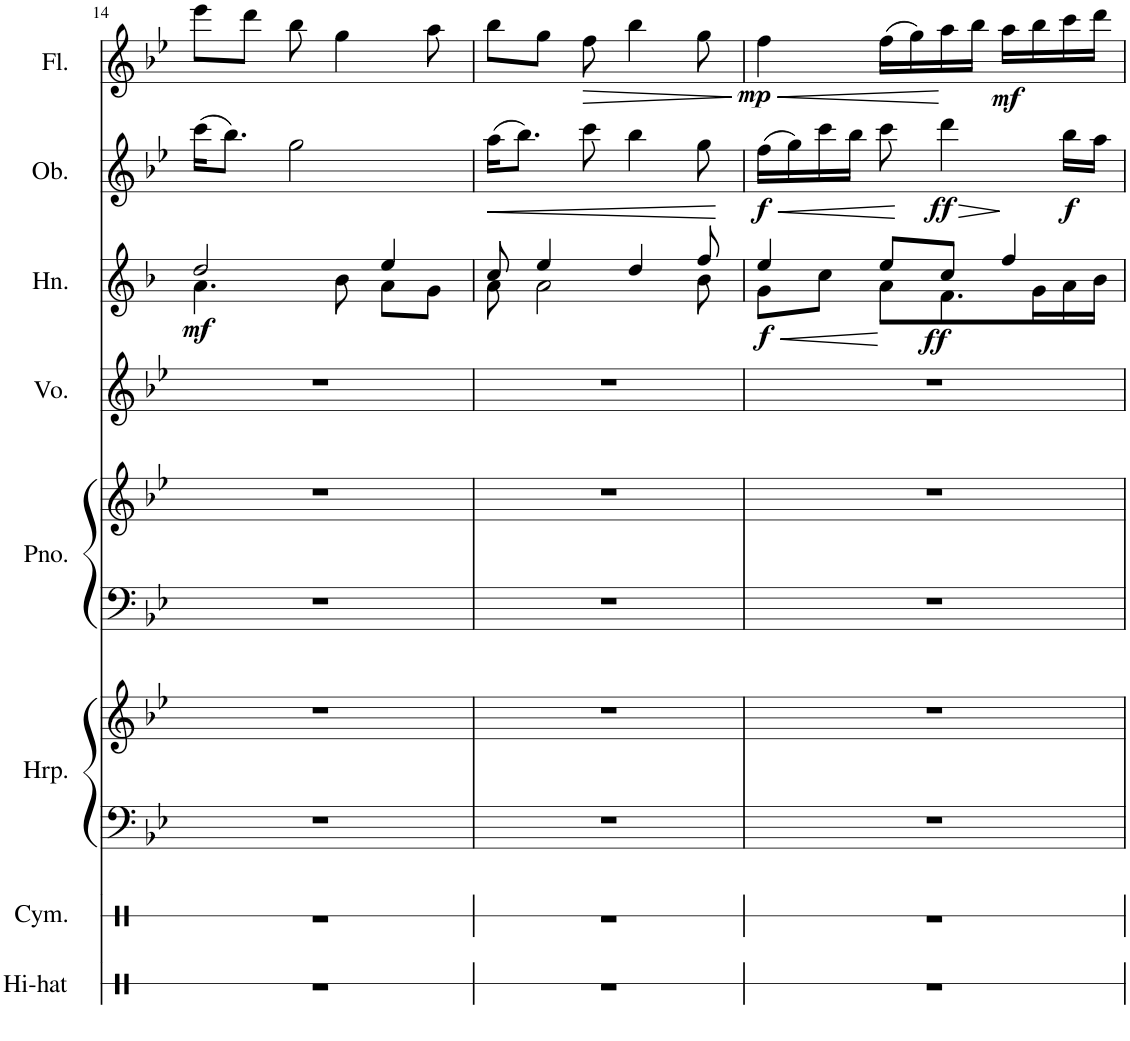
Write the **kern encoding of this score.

**kern	**kern	**kern	**kern	**kern	**kern	**kern	**kern	**dynam	**kern	**dynam	**kern	**dynam
*part8	*part7	*part6	*part6	*part5	*part5	*part4	*part3	*part3	*part2	*part2	*part1	*part1
*staff10	*staff9	*staff8	*staff7	*staff6	*staff5	*staff4	*staff3	*staff3	*staff2	*staff2	*staff1	*staff1
*I"Hi-hat	*I"Cymbal	*I"Harp	*	*I"Piano	*	*I"Voice	*I"Horn	*	*I"Oboe	*	*I"Flute	*
*I'Hi-hat	*I'Cym.	*I'Hrp.	*	*I'Pno.	*	*I'Vo.	*I'Hn.	*	*I'Ob.	*	*I'Fl.	*
!!LO:PB:g=z
*clefX	*clefX	*clefF4	*clefG2	*clefF4	*clefG2	*clefG2	*clefG2	*	*clefG2	*	*clefG2	*
*	*	*	*	*	*	*	*Trd4c7	*	*	*	*	*
*k[]	*k[]	*k[b-e-]	*k[b-e-]	*k[b-e-]	*k[b-e-]	*k[b-e-]	*k[b-]	*	*k[b-e-]	*	*k[b-e-]	*
*M3/4	*M3/4	*M3/4	*M3/4	*M3/4	*M3/4	*M3/4	*M3/4	*	*M3/4	*	*M3/4	*
=14	=14	=14	=14	=14	=14	=14	=14	=14	=14	=14	=14	=14
*	*	*	*	*	*	*	*^	*	*	*	*	*
!	!	!	!	!	!	!	!	!	!LO:DY:b	!	!	!	!
2.r	2.r	2.r	2.r	2.r	2.r	2.r	2dd/	4.a\	mf	(16ccc\KL	.	8eee-\L	.
.	.	.	.	.	.	.	.	.	.	8.bb-\J)	.	.	.
.	.	.	.	.	.	.	.	.	.	.	.	8ddd\J	.
.	.	.	.	.	.	.	.	.	.	2gg\	.	8bb-\	.
.	.	.	.	.	.	.	.	8b-\	.	.	.	4gg\	.
.	.	.	.	.	.	.	4ee/	8a\L	.	.	.	.	.
.	.	.	.	.	.	.	.	8g\J	.	.	.	8aa\	.
=15	=15	=15	=15	=15	=15	=15	=15	=15	=15	=15	=15	=15	=15
!	!	!	!	!	!	!	!	!	!	!	!LO:HP:b	!	!
2.r	2.r	2.r	2.r	2.r	2.r	2.r	8cc/	8a\	.	(16aa\KL	<	8bb-\L	.
.	.	.	.	.	.	.	.	.	.	8.bb-\J)	.	.	.
.	.	.	.	.	.	.	4ee/	2a\	.	.	.	8gg\J	.
!	!	!	!	!	!	!	!	!	!	!	!	!	!LO:HP:b
.	.	.	.	.	.	.	.	.	.	8ccc\	.	8ff\	>
.	.	.	.	.	.	.	4dd/	.	.	4bb-\	.	4bb-\	.
.	.	.	.	.	.	.	8ff/	8b-\	.	8gg\	.	8gg\	.
*	*	*	*	*	*	*	*v	*v	*	*	*	*	*
.	.	.	.	.	.	.	.	.	.	[	.	]
=16	=16	=16	=16	=16	=16	=16	=16	=16	=16	=16	=16	=16
*	*	*	*	*	*	*	*^	*	*	*	*	*
!	!	!	!	!	!	!	!	!	!LO:DY:b	!	!LO:HP:b	!	!LO:HP:b
!	!	!	!	!	!	!	!	!	!	!	!LO:DY:n=1:b	!	!LO:DY:n=1:b
2.r	2.r	2.r	2.r	2.r	2.r	2.r	4ee/	8g\L	f	(16ff\LL	< f	4ff\	< mp
.	.	.	.	.	.	.	.	.	.	16gg\)	.	.	.
.	.	.	.	.	.	.	.	8cc\J	.	16ccc\	.	.	.
.	.	.	.	.	.	.	.	.	.	16bb-\JJ	.	.	.
.	.	.	.	.	.	.	8ee/L	8a\L	.	8ccc\	.	(16ff\LL	.
.	.	.	.	.	.	.	.	.	.	.	.	16gg\)	.
!	!	!	!	!	!	!	!	!	!LO:DY:b	!	!LO:HP:b	!	!
!	!	!	!	!	!	!	!	!	!	!	!LO:DY:n=2:b	!	!
.	.	.	.	.	.	.	8cc/J	8.f\	ff	4ddd\	> ff	16aa\	.
.	.	.	.	.	.	.	.	.	.	.	.	16bb-\JJ	.
!	!	!	!	!	!	!	!	!	!	!	!	!	!LO:DY:n=2:b
.	.	.	.	.	.	.	4ff/	.	.	.	.	16aa\LL	mf
.	.	.	.	.	.	.	.	16g\L	.	.	.	16bb-\	.
!	!	!	!	!	!	!	!	!	!	!	!LO:DY:n=3:b	!	!
.	.	.	.	.	.	.	.	16a\	.	16bb-\LL	f	16ccc\	.
.	.	.	.	.	.	.	.	16b-\JJ	.	16aa\JJ	.	16ddd\JJ	.
*	*	*	*	*	*	*	*v	*v	*	*	*	*	*
.	.	.	.	.	.	.	.	.	.	[ ]	.	[
=	=	=	=	=	=	=	=	=	=	=	=	=
*-	*-	*-	*-	*-	*-	*-	*-	*-	*-	*-	*-	*-
